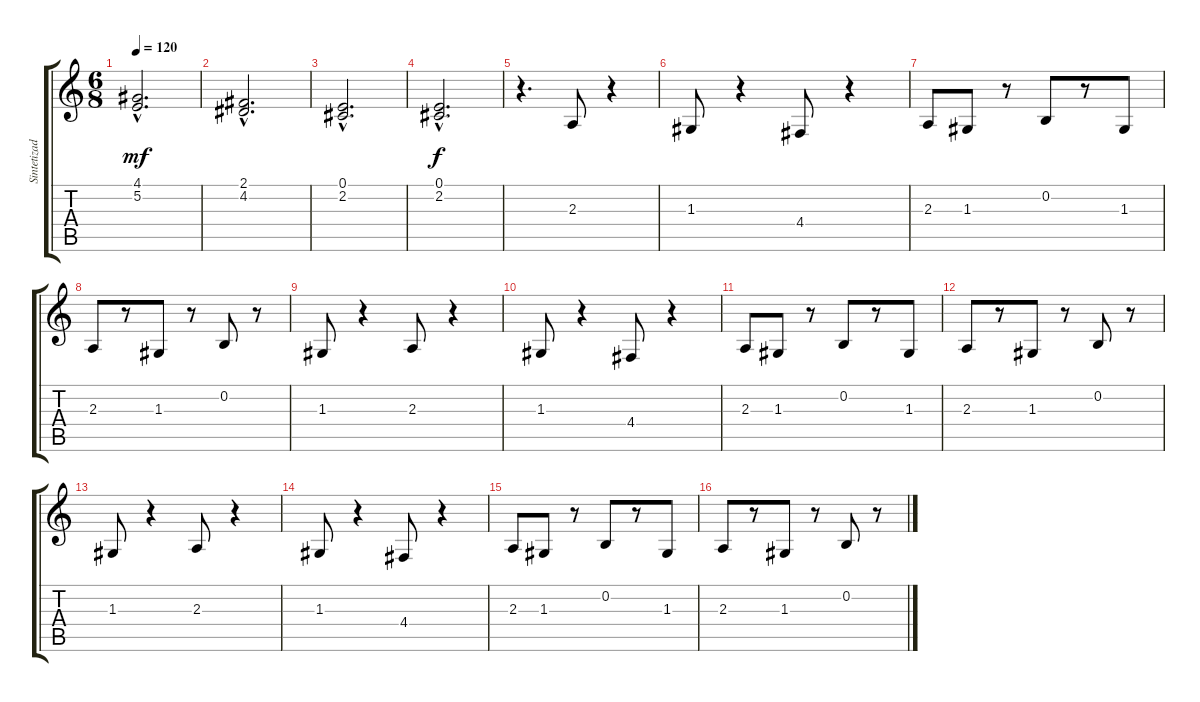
\track ("Sintetizador" "Sintetizad") {instrument stringensemble1}
\staff {score tabs}
\tuning (E4 B3 G3 D3 A2 E2) {hide}
\ts (6 8)
\tempo 120
\clef g2
\ks c
(4.1{hac} 5.2{hac}).2{d dy mf} |
(2.1{hac} 4.2{hac}).2{d} |
(0.1{hac} 2.2{hac}).2{d} |
(0.1{hac} 2.2{hac}).2{d dy f} |
r.4{d} 2.3.8{instrument musicbox} r.4 |
1.3.8 r.4 4.4.8 r.4 |
2.3.8 1.3.8 r.8 0.2.8 r.8 1.3.8 |
2.3.8 r.8 1.3.8 r.8 0.2.8 r.8 |
1.3.8 r.4 2.3.8 r.4 |
1.3.8 r.4 4.4.8 r.4 |
2.3.8 1.3.8 r.8 0.2.8 r.8 1.3.8 |
2.3.8 r.8 1.3.8 r.8 0.2.8 r.8 |
1.3.8 r.4 2.3.8 r.4 |
1.3.8 r.4 4.4.8 r.4 |
2.3.8 1.3.8 r.8 0.2.8 r.8 1.3.8 |
2.3.8 r.8 1.3.8 r.8 0.2.8 r.8
